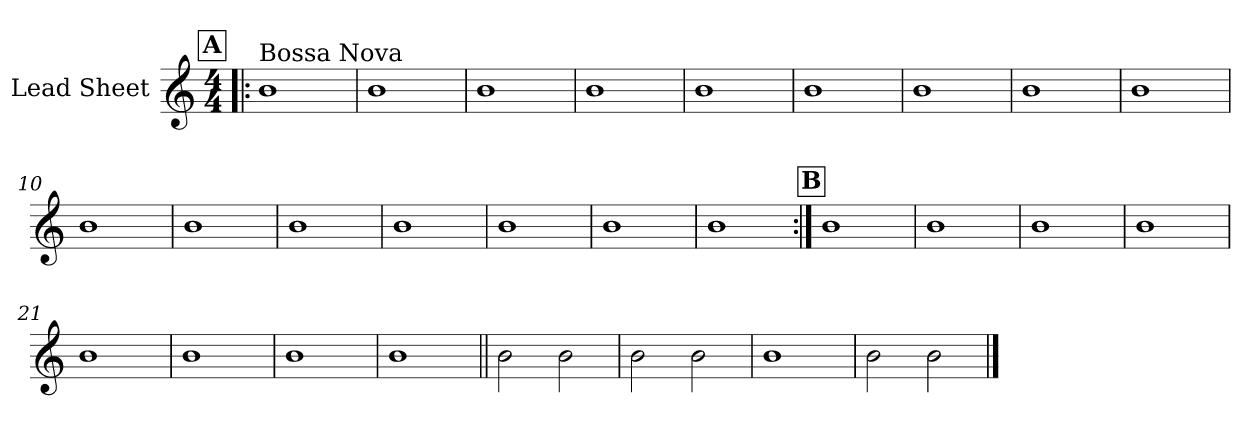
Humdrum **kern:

**kern
*part1
*staff1
*I"Lead Sheet
*clefG2
*k[]
*M4/4
!!LO:REH:place=s1:a:fs=14:t=A
=1!|:
!LO:TX:a:t=Bossa Nova
1b
=2
1b
=3
1b
=4
1b
!!LO:LB:g=z
=5
1b
=6
1b
=7
1b
=8
1b
!!LO:LB:g=z
=9
1b
=10
1b
=11
1b
=12
1b
!!LO:LB:g=z
=13
1b
=14
1b
=15
1b
=16
1b
!!LO:LB:g=z
!!LO:REH:place=s1:a:fs=14:t=B
=17:|!
1b
=18
1b
=19
1b
=20
1b
!!LO:LB:g=z
=21
1b
=22
1b
=23
1b
=24
1b
!!LO:LB:g=z
=25||
2b\
2b\
=26
2b\
2b\
=27
1b
=28
2b\
2b\
==
*-
